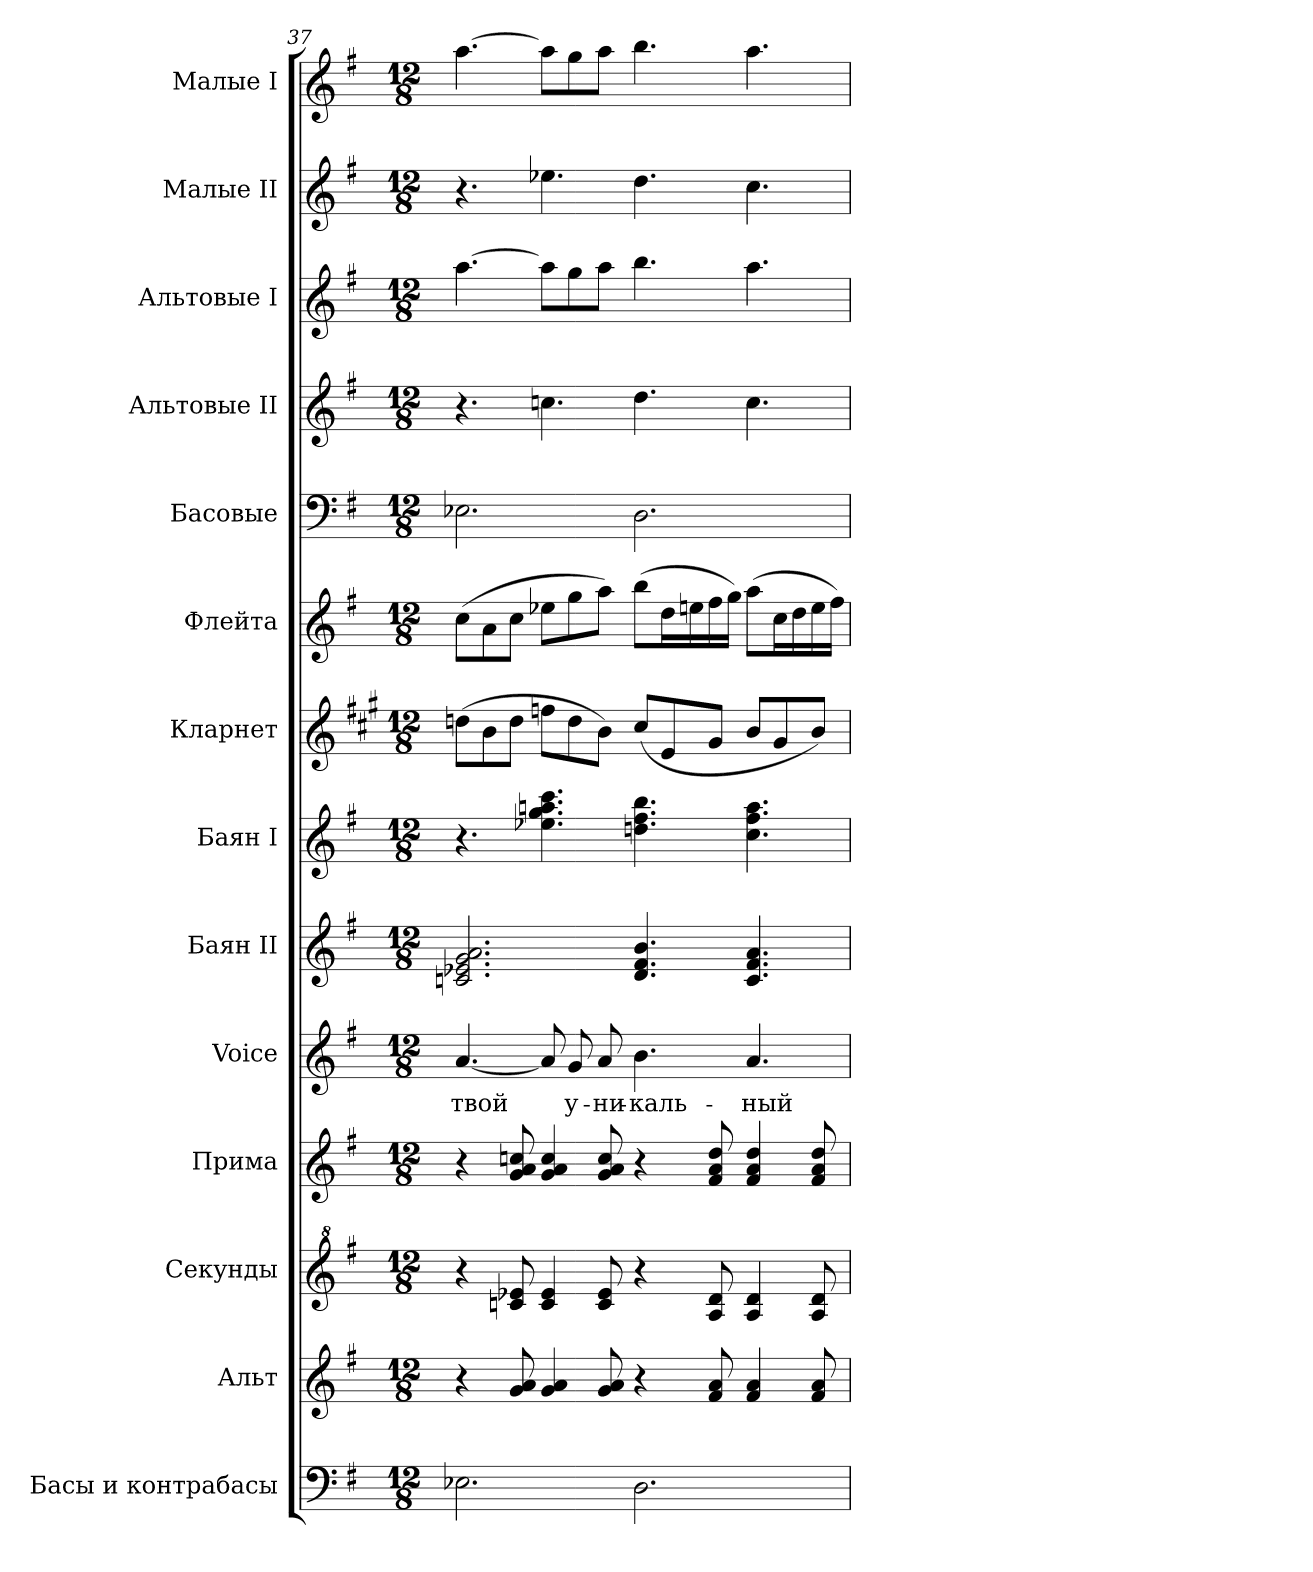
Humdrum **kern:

**kern	**kern	**kern	**kern	**kern	**text	**kern	**kern	**kern	**kern	**kern	**kern	**kern	**kern	**kern
*part14	*part13	*part12	*part11	*part10	*part10	*part9	*part8	*part7	*part6	*part5	*part4	*part3	*part2	*part1
*staff14	*staff13	*staff12	*staff11	*staff10	*staff10	*staff9	*staff8	*staff7	*staff6	*staff5	*staff4	*staff3	*staff2	*staff1
*I"Басы и контрабасы	*I"Альт	*I"Секунды	*I"Прима	*I"Voice	*	*I"Баян II	*I"Баян I	*I"Кларнет	*I"Флейта	*I"Басовые	*I"Альтовые II	*I"Альтовые I	*I"Малые II	*I"Малые I
*	*	*	*	*I'Voice	*	*	*	*	*	*	*	*	*	*
*clefF4	*clefG2	*clefG^2	*clefG2	*clefG2	*	*clefG2	*clefG2	*clefG2	*clefG2	*clefF4	*clefG2	*clefG2	*clefG2	*clefG2
*ITrd7c12	*ITrd7c12	*ITrd7c12	*ITrd7c12	*	*	*	*	*ITrd1c2	*	*	*	*	*	*
*k[f#]	*k[f#]	*k[f#]	*k[f#]	*k[f#]	*	*k[f#]	*k[f#]	*k[f#]	*k[f#]	*k[f#]	*k[f#]	*k[f#]	*k[f#]	*k[f#]
*G:	*G:	*G:	*G:	*G:	*	*G:	*G:	*G:	*G:	*G:	*G:	*G:	*G:	*G:
*M12/8	*M12/8	*M12/8	*M12/8	*M12/8	*	*M12/8	*M12/8	*M12/8	*M12/8	*M12/8	*M12/8	*M12/8	*M12/8	*M12/8
=37	=37	=37	=37	=37	=37	=37	=37	=37	=37	=37	=37	=37	=37	=37
!	!	!	!	!	!LO:LY:b:color=#000000	!	!	!	!	!	!	!	!	!
2.EE-Xi\	4r	4r	4r	[<4.ai/	твой	2.cni/ 2.e-Xi 2.gi 2.ai	4.r	(8ccni\L	(8cci\L	2.E-Xi\	4.r	[>4.aai\	4.r	[>4.aai\
.	.	.	.	.	.	.	.	8ai\	8ai\	.	.	.	.	.
.	8Gi/ 8Ai	8cni/ 8e-Xi	8Gi/ 8Ai 8cni	.	.	.	.	8cci\J	8cci\J	.	.	.	.	.
.	4Gi/ 4Ai	4ci/ 4e-i	4Gi/ 4Ai 4ci	8ai/]	.	.	4.ee-Xi\ 4.ggi 4.aani 4.ccci	8ee-Xi\L	8ee-Xi\L	.	4.ccni\	8aai\L]	4.ee-Xi\	8aai\L]
!	!	!	!	!	!LO:LY:b:color=#000000	!	!	!	!	!	!	!	!	!
.	.	.	.	8gi/	у-	.	.	8cci\	8ggi\	.	.	8ggi\	.	8ggi\
!	!	!	!	!	!LO:LY:b:color=#000000	!	!	!	!	!	!	!	!	!
.	8Gi/ 8Ai	8ci/ 8e-i	8Gi/ 8Ai 8ci	8ai/	-ни-	.	.	8ai\J)	8aai\J)	.	.	8aai\J	.	8aai\J
!	!	!	!	!	!LO:LY:b:color=#000000	!	!	!	!	!	!	!	!	!
2.DDi\	4r	4r	4r	4.bi\	-каль-	4.di/ 4.f#i 4.bi	4.ddni\ 4.ff#i 4.bbi	(8bi/L	(8bbi\L	2.Di\	4.ddi\	4.bbi\	4.ddi\	4.bbi\
.	.	.	.	.	.	.	.	8di/	16ddi\L	.	.	.	.	.
.	.	.	.	.	.	.	.	.	16eeni\	.	.	.	.	.
.	8F#i/ 8Ai	8Ai/ 8di	8F#i/ 8Ai 8di	.	.	.	.	8f#i/J	16ff#i\	.	.	.	.	.
.	.	.	.	.	.	.	.	.	16ggi\JJ)	.	.	.	.	.
!	!	!	!	!	!LO:LY:b:color=#000000	!	!	!	!	!	!	!	!	!
.	4F#i/ 4Ai	4Ai/ 4di	4F#i/ 4Ai 4di	4.ai/	-ный	4.ci/ 4.f#i 4.ai	4.cci\ 4.ff#i 4.aai	8ai/L	(8aai\L	.	4.cci\	4.aai\	4.cci\	4.aai\
.	.	.	.	.	.	.	.	8f#i/	16cci\L	.	.	.	.	.
.	.	.	.	.	.	.	.	.	16ddi\	.	.	.	.	.
.	8F#i/ 8Ai	8Ai/ 8di	8F#i/ 8Ai 8di	.	.	.	.	8ai/J)	16eei\	.	.	.	.	.
.	.	.	.	.	.	.	.	.	16ff#i\JJ)	.	.	.	.	.
=	=	=	=	=	=	=	=	=	=	=	=	=	=	=
*-	*-	*-	*-	*-	*-	*-	*-	*-	*-	*-	*-	*-	*-	*-
